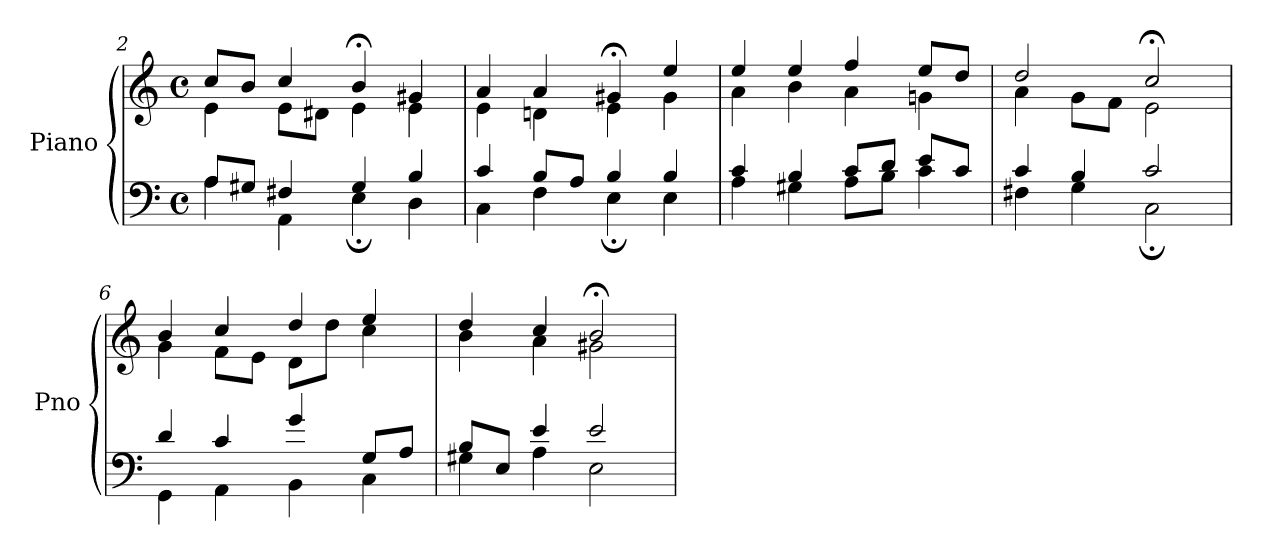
**kern	**kern
*part1	*part1
*staff2	*staff1
*I"Piano	*
*I'Pno	*
*clefF4	*clefG2
*k[]	*k[]
*M4/4	*M4/4
*met(c)	*met(c)
=2	=2
*^	*^
8A/L	4A\	8cc/L	4e\
8G#X/J	.	8b/J	.
4F#X/	4AA\	4cc/	8e\L
.	.	.	8d#X\J
4G#/	4E;\	4b;</	4e\
4B/	4D\	4g#X/	4e\
=3	=3	=3	=3
4c/	4C\	4a/	4e\
8B/L	4F\	4a/	4dn\
8A/J	.	.	.
4B/	4E;\	4g#X;</	4e\
4B/	4E\	4ee/	4g#\
=4	=4	=4	=4
4c/	4A\	4ee/	4a\
4B/	4G#X\	4ee/	4b\
8c/L	8A\L	4ff/	4a\
8d/J	8B\J	.	.
8e/L	4c\	8ee/L	4gn\
8c/J	.	8dd/J	.
=5	=5	=5	=5
4c/	4F#X\	2dd/	4a\
4B/	4G\	.	8g\L
.	.	.	8f\J
2c/	2C;\	2cc;</	2e\
=6	=6	=6	=6
4d/	4GG\	4b/	4g\
4c/	4AA\	4cc/	8f\L
.	.	.	8e\J
4g/	4BB\	4dd/	8d\L
.	.	.	8dd\J
8G/L	4C\	4ee/	4cc\
8A/J	.	.	.
=7	=7	=7	=7
8B/L	4G#X\	4dd/	4b\
8E/J	.	.	.
4e/	4A\	4cc/	4a\
2e/	2E\	2b;</	2g#X\
*v	*v	*	*
*	*v	*v
=	=
*-	*-
